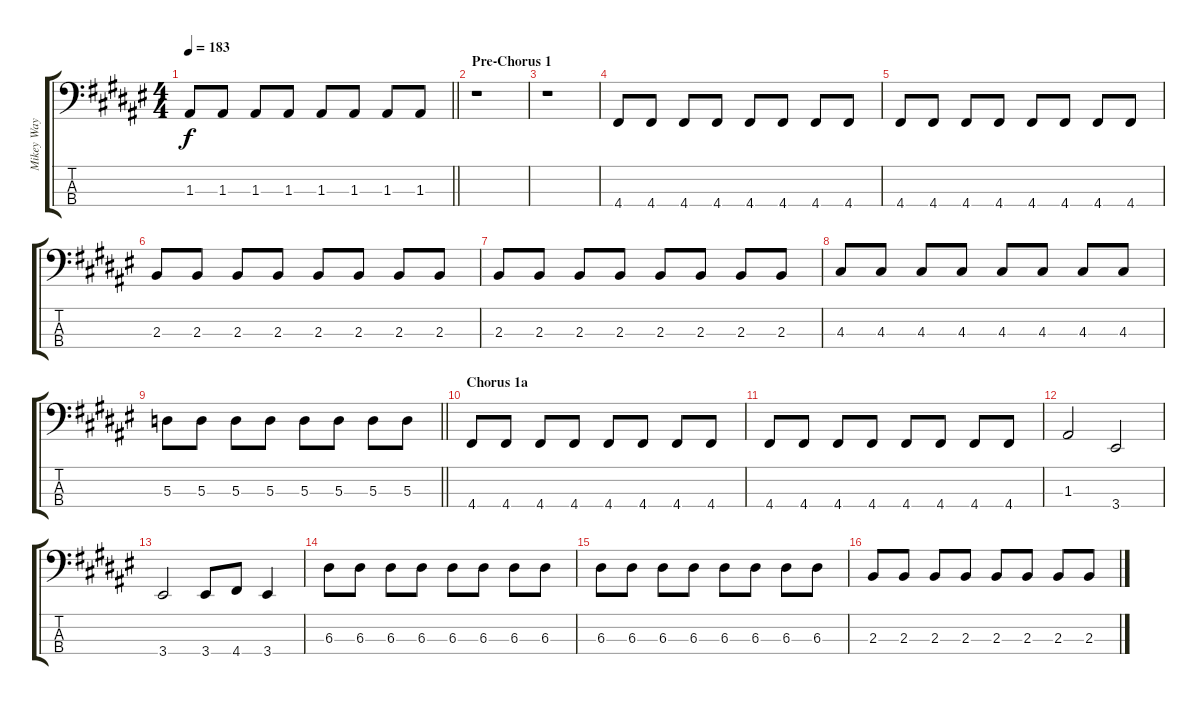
\track ("Mikey Way" "Mikey Way") {instrument electricbasspick}
\staff {score tabs}
\tuning (G2 D2 A1 D1) {hide}
\ts (4 4)
\tempo 183
\clef f4
\barLineRight lightlight
\ks d#minor
1.3.8{dy f} 1.3.8 1.3.8 1.3.8 1.3.8 1.3.8 1.3.8 1.3.8 |
\section ("" "Pre-Chorus 1")
r.1 |
r.1 |
4.4.8 4.4.8 4.4.8 4.4.8 4.4.8 4.4.8 4.4.8 4.4.8 |
4.4.8 4.4.8 4.4.8 4.4.8 4.4.8 4.4.8 4.4.8 4.4.8 |
2.3.8 2.3.8 2.3.8 2.3.8 2.3.8 2.3.8 2.3.8 2.3.8 |
2.3.8 2.3.8 2.3.8 2.3.8 2.3.8 2.3.8 2.3.8 2.3.8 |
4.3.8 4.3.8 4.3.8 4.3.8 4.3.8 4.3.8 4.3.8 4.3.8 |
\barLineRight lightlight
5.3.8 5.3.8 5.3.8 5.3.8 5.3.8 5.3.8 5.3.8 5.3.8 |
\section ("" "Chorus 1a")
4.4.8 4.4.8 4.4.8 4.4.8 4.4.8 4.4.8 4.4.8 4.4.8 |
4.4.8 4.4.8 4.4.8 4.4.8 4.4.8 4.4.8 4.4.8 4.4.8 |
1.3.2 3.4.2 |
3.4.2 3.4.8 4.4.8 3.4.4 |
6.3.8 6.3.8 6.3.8 6.3.8 6.3.8 6.3.8 6.3.8 6.3.8 |
6.3.8 6.3.8 6.3.8 6.3.8 6.3.8 6.3.8 6.3.8 6.3.8 |
2.3.8 2.3.8 2.3.8 2.3.8 2.3.8 2.3.8 2.3.8 2.3.8
